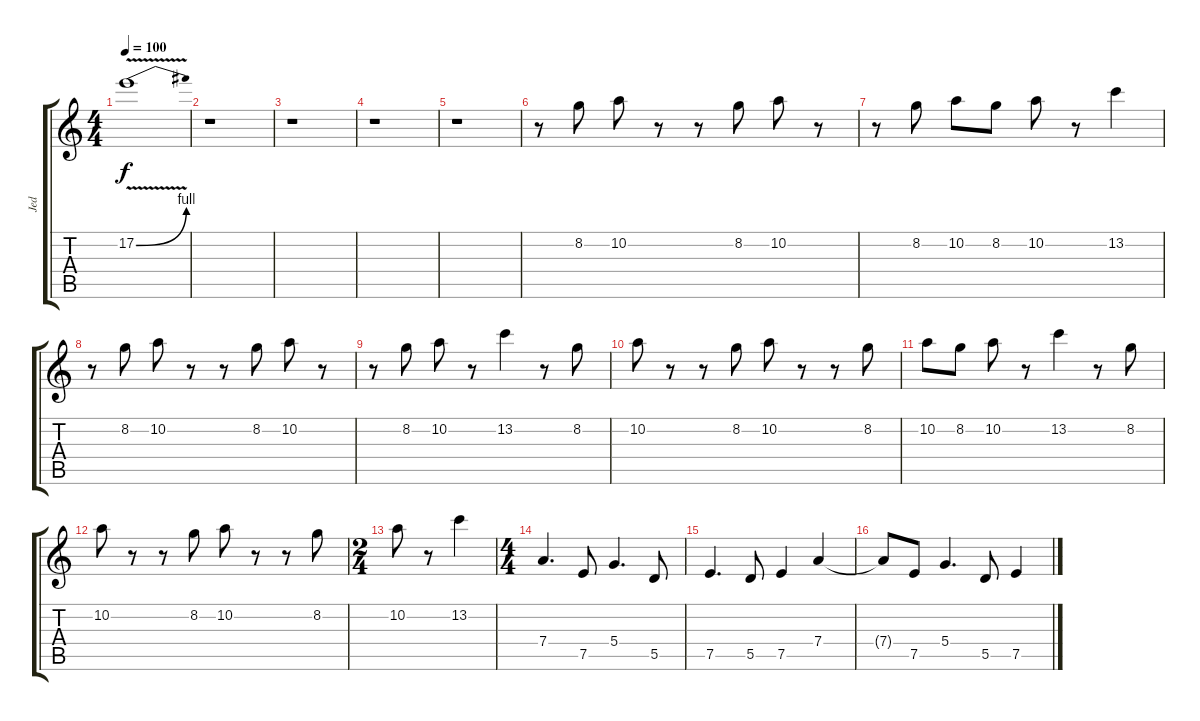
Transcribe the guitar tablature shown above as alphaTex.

\track ("Jed" "Jed") {instrument distortionguitar}
\staff {score tabs}
\tuning (E4 B3 G3 D3 A2 E2) {hide}
\ts (4 4)
\tempo 100
\clef g2
\ks c
17.2{be (bend 0 0 60 4) v}.1{dy f} |
r.1 |
r.1 |
r.1 |
r.1 |
r.8 8.2.8 10.2.8 r.8 r.8 8.2.8 10.2.8 r.8 |
r.8 8.2.8 10.2.8 8.2.8 10.2.8 r.8 13.2.4 |
r.8 8.2.8 10.2.8 r.8 r.8 8.2.8 10.2.8 r.8 |
r.8 8.2.8 10.2.8 r.8 13.2.4 r.8 8.2.8 |
10.2.8 r.8 r.8 8.2.8 10.2.8 r.8 r.8 8.2.8 |
10.2.8 8.2.8 10.2.8 r.8 13.2.4 r.8 8.2.8 |
10.2.8 r.8 r.8 8.2.8 10.2.8 r.8 r.8 8.2.8 |
\ts (2 4)
10.2.8 r.8 13.2.4 |
\ts (4 4)
7.4.4{d} 7.5.8 5.4.4{d} 5.5.8 |
7.5.4{d} 5.5.8 7.5.4 7.4.4 |
7.4{t}.8 7.5.8 5.4.4{d} 5.5.8 7.5.4
